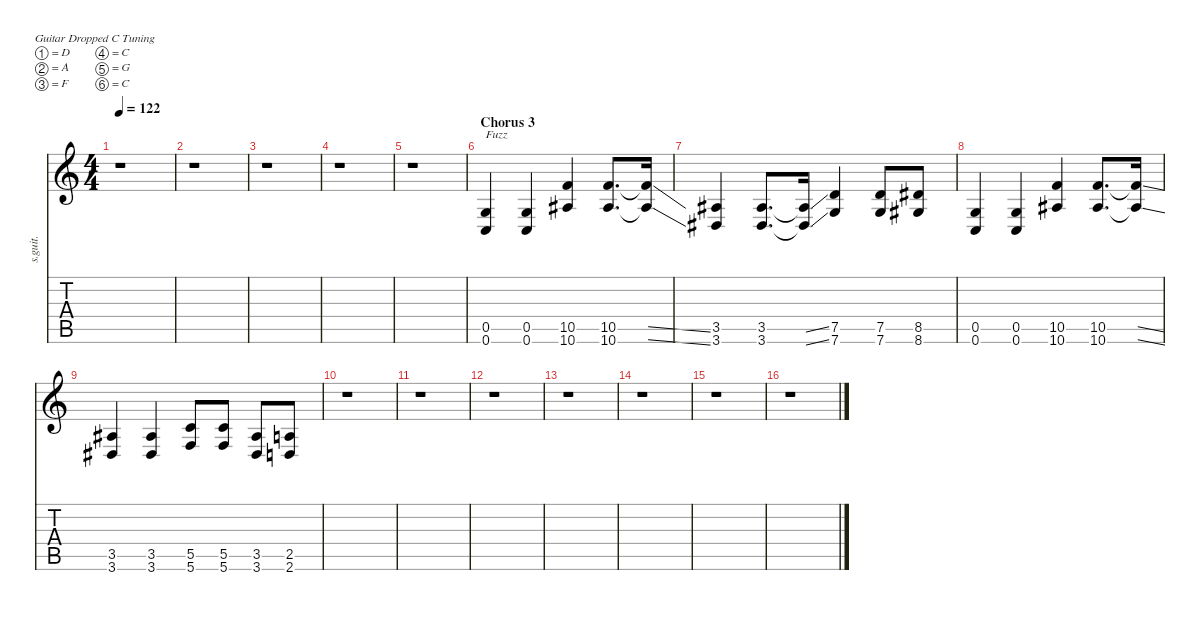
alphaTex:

\defaultSystemsLayout 4
\hideDynamics
\bracketExtendMode nobrackets
\track ("Barry Stock - Fuzz" "s.guit.") {instrument lead5charang}
\staff {score tabs}
\tuning (D4 A3 F3 C3 G2 C2)
\displaytranspose 12
\ts (4 4)
\tempo 122
\clef g2
\ks c
r.1{dy f} |
r.1 |
r.1 |
r.1 |
r.1 |
\section ("" "Chorus 3")
(0.5 0.6).4{txt "Fuzz" lyrics (0 "") lyrics (1 "") lyrics (2 "") lyrics (3 "") lyrics (4 "")} (0.5 0.6).4{lyrics (0 "") lyrics (1 "") lyrics (2 "") lyrics (3 "") lyrics (4 "")} (10.5 10.6{acc #}).4{lyrics (0 "") lyrics (1 "") lyrics (2 "") lyrics (3 "") lyrics (4 "")} (10.5 10.6{acc #}).8{d lyrics (0 "") lyrics (1 "") lyrics (2 "") lyrics (3 "") lyrics (4 "")} (10.5{ss t} 10.6{ss t acc #}).16{lyrics (0 "") lyrics (1 "") lyrics (2 "") lyrics (3 "") lyrics (4 "")} |
(3.5{acc #} 3.6{acc #}).4{lyrics (0 "") lyrics (1 "") lyrics (2 "") lyrics (3 "") lyrics (4 "")} (3.5{acc #} 3.6{acc #}).8{d lyrics (0 "") lyrics (1 "") lyrics (2 "") lyrics (3 "") lyrics (4 "")} (3.5{ss t acc #} 3.6{ss t acc #}).16{lyrics (0 "") lyrics (1 "") lyrics (2 "") lyrics (3 "") lyrics (4 "")} (7.5 7.6).4{lyrics (0 "") lyrics (1 "") lyrics (2 "") lyrics (3 "") lyrics (4 "")} (7.5 7.6).8{lyrics (0 "") lyrics (1 "") lyrics (2 "") lyrics (3 "") lyrics (4 "")} (8.5{acc #} 8.6{acc #}).8{lyrics (0 "") lyrics (1 "") lyrics (2 "") lyrics (3 "") lyrics (4 "")} |
(0.5 0.6).4{lyrics (0 "") lyrics (1 "") lyrics (2 "") lyrics (3 "") lyrics (4 "")} (0.5 0.6).4{lyrics (0 "") lyrics (1 "") lyrics (2 "") lyrics (3 "") lyrics (4 "")} (10.5 10.6{acc #}).4{lyrics (0 "") lyrics (1 "") lyrics (2 "") lyrics (3 "") lyrics (4 "")} (10.5 10.6{acc #}).8{d lyrics (0 "") lyrics (1 "") lyrics (2 "") lyrics (3 "") lyrics (4 "")} (10.5{ss t} 10.6{ss t acc #}).16{lyrics (0 "") lyrics (1 "") lyrics (2 "") lyrics (3 "") lyrics (4 "")} |
(3.5{acc #} 3.6{acc #}).4{lyrics (0 "") lyrics (1 "") lyrics (2 "") lyrics (3 "") lyrics (4 "")} (3.5{acc #} 3.6{acc #}).4{lyrics (0 "") lyrics (1 "") lyrics (2 "") lyrics (3 "") lyrics (4 "")} (5.5 5.6).8{lyrics (0 "") lyrics (1 "") lyrics (2 "") lyrics (3 "") lyrics (4 "")} (5.5 5.6).8{lyrics (0 "") lyrics (1 "") lyrics (2 "") lyrics (3 "") lyrics (4 "")} (3.5{acc #} 3.6{acc #}).8{lyrics (0 "") lyrics (1 "") lyrics (2 "") lyrics (3 "") lyrics (4 "")} (2.5 2.6).8{lyrics (0 "") lyrics (1 "") lyrics (2 "") lyrics (3 "") lyrics (4 "")} |
r.1 |
r.1 |
r.1 |
r.1 |
r.1 |
r.1 |
r.1
